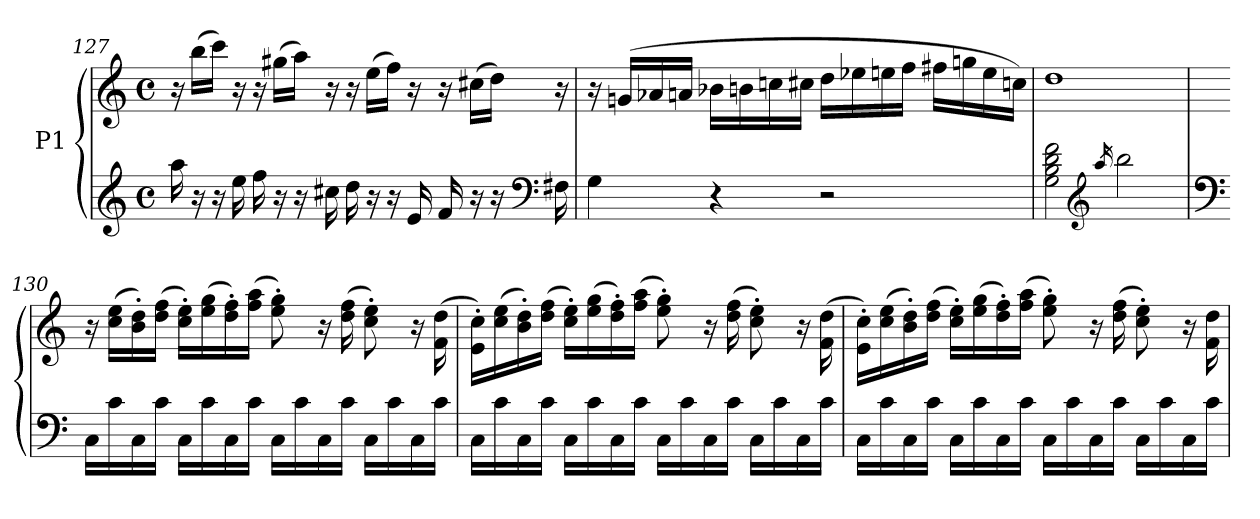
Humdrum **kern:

**kern	**kern
*part1	*part1
*staff2	*staff1
*I"P1	*
!!LO:LB:g=z
*clefG2	*clefG2
*k[]	*k[]
*M4/4	*M4/4
*met(c)	*met(c)
=127	=127
16aa\	16r
16r	(16bb\LL
16r	16ccc\JJ)
16ee\	16r
16ff\	16r
16r	(16gg#X\LL
16r	16aa\JJ)
16cc#X\	16r
16dd\	16r
16r	(16ee\LL
16r	16ff\JJ)
16e/	16r
16f/	16r
16r	(16cc#X\LL
16r	16dd\JJ)
*clefF4	*
16F#X\	16r
=128	=128
4G\	16r
.	(16gn/LL
.	16a-X/
.	16an/JJ
4r	16b-X\LL
.	16bn\
.	16ccn\
.	16cc#X\JJ
2r	16dd\LL
.	16ee-X\
.	16een\
.	16ff\JJ
.	16ff#X\LL
.	16ggn\
.	16ee\
.	16ccn\JJ)
!!LO:LB:g=z
=129	=129
2G\ 2B\ 2d\ 2f\	1dd
*clefG2	*
16qaa/	.
2bb\	.
!!LO:LB:g=z
=130	=130
*clefF4	*
16C\LL	16r
16c\	(16cc\ 16ee\LL
16C\	16b\' 16dd\')
16c\JJ	(16dd\ 16ff\JJ
16C\LL	16cc\' 16ee\'LL)
16c\	(16ee\ 16gg\
16C\	16dd\' 16ff\')
16c\JJ	(16ff\ 16aa\JJ
16C\LL	8ee\' 8gg\')
16c\	.
16C\	16r
16c\JJ	(16dd\ 16ff\
16C\LL	8cc\' 8ee\')
16c\	.
16C\	16r
16c\JJ	(16f\ 16dd\
=131	=131
16C\LL	16e\' 16cc\'LL)
16c\	(16cc\ 16ee\
16C\	16b\' 16dd\')
16c\JJ	(16dd\ 16ff\JJ
16C\LL	16cc\' 16ee\'LL)
16c\	(16ee\ 16gg\
16C\	16dd\' 16ff\')
16c\JJ	(16ff\ 16aa\JJ
16C\LL	8ee\' 8gg\')
16c\	.
16C\	16r
16c\JJ	(16dd\ 16ff\
16C\LL	8cc\' 8ee\')
16c\	.
16C\	16r
16c\JJ	(16f\ 16dd\
=132	=132
16C\LL	16e\' 16cc\'LL)
16c\	(16cc\ 16ee\
16C\	16b\' 16dd\')
16c\JJ	(16dd\ 16ff\JJ
16C\LL	16cc\' 16ee\'LL)
16c\	(16ee\ 16gg\
16C\	16dd\' 16ff\')
16c\JJ	(16ff\ 16aa\JJ
16C\LL	8ee\' 8gg\')
16c\	.
16C\	16r
16c\JJ	(16dd\ 16ff\
16C\LL	8cc\' 8ee\')
16c\	.
16C\	16r
16c\JJ	16f\ 16dd\
=	=
*-	*-
